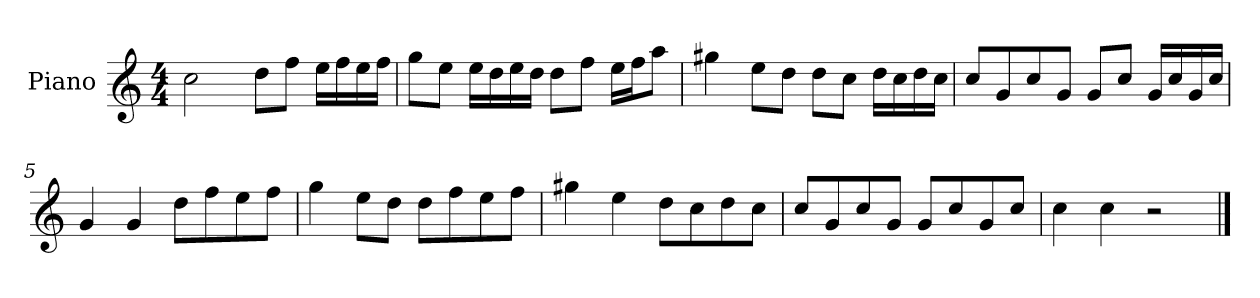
**kern
*part1
*staff1
*I"Piano
*I'P-no
*clefG2
*k[]
*M4/4
*MM90
=1
2cc\
8dd\L
8ff\J
16ee\LL
16ff\
16ee\
16ff\JJ
=2
8gg\L
8ee\J
16ee\LL
16dd\
16ee\
16dd\JJ
8dd\L
8ff\J
16ee\LL
16ff\J
8aa\J
=3
4gg#X\
8ee\L
8dd\J
8dd\L
8cc\J
16dd\LL
16cc\
16dd\
16cc\JJ
=4
8cc/L
8g/
8cc/
8g/J
8g/L
8cc/J
16g/LL
16cc/
16g/
16cc/JJ
!!LO:LB:g=z
=5
4g/
4g/
8dd\L
8ff\
8ee\
8ff\J
=6
4gg\
8ee\L
8dd\J
8dd\L
8ff\
8ee\
8ff\J
=7
4gg#X\
4ee\
8dd\L
8cc\
8dd\
8cc\J
=8
8cc/L
8g/
8cc/
8g/J
8g/L
8cc/
8g/
8cc/J
=9
4cc\
4cc\
2r
==
*-
